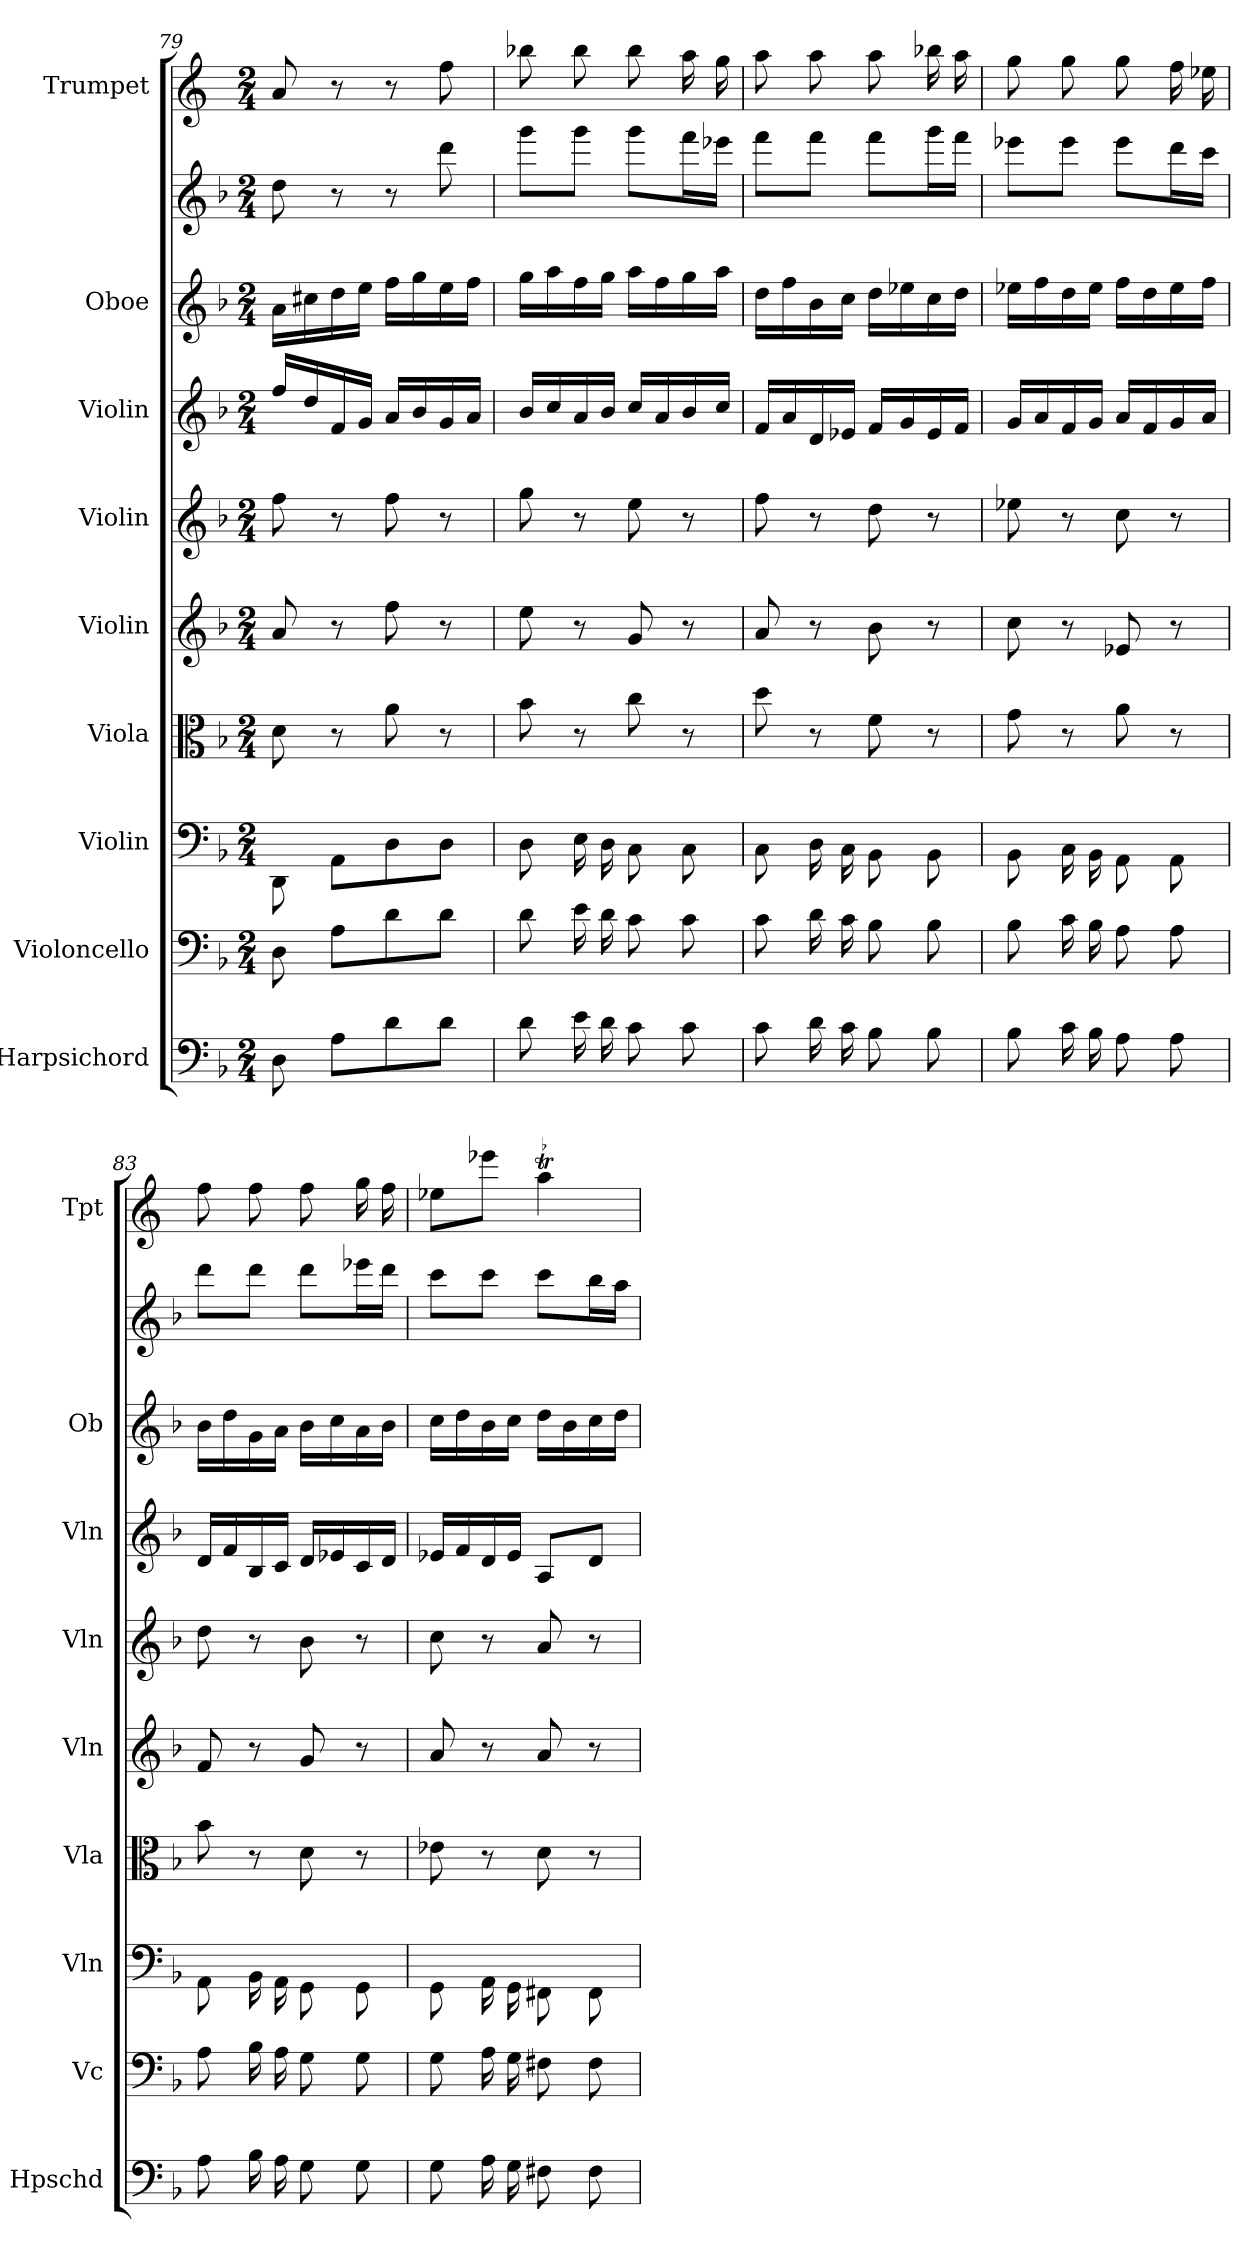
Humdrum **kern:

**kern	**kern	**kern	**kern	**kern	**kern	**kern	**kern	**kern	**kern
*part10	*part9	*part8	*part7	*part6	*part5	*part4	*part3	*part2	*part1
*staff10	*staff9	*staff8	*staff7	*staff6	*staff5	*staff4	*staff3	*staff2	*staff1
*I"Harpsichord	*I"Violoncello	*I"Violin	*I"Viola	*I"Violin	*I"Violin	*I"Violin	*I"Oboe	*	*I"Trumpet
*I'Hpschd	*I'Vc	*I'Vln	*I'Vla	*I'Vln	*I'Vln	*I'Vln	*I'Ob	*	*I'Tpt
*clefF4	*clefF4	*clefF4	*clefC3	*clefG2	*clefG2	*clefG2	*clefG2	*clefG2	*clefG2
*	*	*	*	*	*	*	*	*	*ITrd1c2
*k[b-]	*k[b-]	*k[b-]	*k[b-]	*k[b-]	*k[b-]	*k[b-]	*k[b-]	*k[b-]	*k[b-e-]
*F:	*F:	*F:	*F:	*F:	*F:	*F:	*F:	*F:	*B-:
*M2/4	*M2/4	*M2/4	*M2/4	*M2/4	*M2/4	*M2/4	*M2/4	*M2/4	*M2/4
=79	=79	=79	=79	=79	=79	=79	=79	=79	=79
8D\	8D\	8DD\	8d\	8a/	8ff\	16ff/LL	16a\LL	8dd\	8g/
.	.	.	.	.	.	16dd/	16cc#X\	.	.
8A\L	8A\L	8AA\L	8r	8r	8r	16f/	16dd\	8r	8r
.	.	.	.	.	.	16g/JJ	16ee\JJ	.	.
8d\	8d\	8D\	8a\	8ff\	8ff\	16a/LL	16ff\LL	8r	8r
.	.	.	.	.	.	16b-/	16gg\	.	.
8d\J	8d\J	8D\J	8r	8r	8r	16g/	16ee\	8ddd\	8ee-\
.	.	.	.	.	.	16a/JJ	16ff\JJ	.	.
=80	=80	=80	=80	=80	=80	=80	=80	=80	=80
8d\	8d\	8D\	8b-\	8ee\	8gg\	16b-/LL	16gg\LL	8ggg\L	8aa-X\
.	.	.	.	.	.	16cc/	16aa\	.	.
16e\	16e\	16E\	8r	8r	8r	16a/	16ff\	8ggg\J	8aa-\
16d\	16d\	16D\	.	.	.	16b-/JJ	16gg\JJ	.	.
8c\	8c\	8C\	8cc\	8g/	8ee\	16cc/LL	16aa\LL	8ggg\L	8aa-\
.	.	.	.	.	.	16a/	16ff\	.	.
8c\	8c\	8C\	8r	8r	8r	16b-/	16gg\	16fff\L	16gg\
.	.	.	.	.	.	16cc/JJ	16aa\JJ	16eee-X\JJ	16ff\
=81	=81	=81	=81	=81	=81	=81	=81	=81	=81
8c\	8c\	8C\	8dd\	8a/	8ff\	16f/LL	16dd\LL	8fff\L	8gg\
.	.	.	.	.	.	16a/	16ff\	.	.
16d\	16d\	16D\	8r	8r	8r	16d/	16b-\	8fff\J	8gg\
16c\	16c\	16C\	.	.	.	16e-X/JJ	16cc\JJ	.	.
8B-\	8B-\	8BB-\	8f\	8b-\	8dd\	16f/LL	16dd\LL	8fff\L	8gg\
.	.	.	.	.	.	16g/	16ee-X\	.	.
8B-\	8B-\	8BB-\	8r	8r	8r	16e-/	16cc\	16ggg\L	16aa-X\
.	.	.	.	.	.	16f/JJ	16dd\JJ	16fff\JJ	16gg\
=82	=82	=82	=82	=82	=82	=82	=82	=82	=82
8B-\	8B-\	8BB-\	8g\	8cc\	8ee-X\	16g/LL	16ee-X\LL	8eee-X\L	8ff\
.	.	.	.	.	.	16a/	16ff\	.	.
16c\	16c\	16C\	8r	8r	8r	16f/	16dd\	8eee-\J	8ff\
16B-\	16B-\	16BB-\	.	.	.	16g/JJ	16ee-\JJ	.	.
8A\	8A\	8AA\	8a\	8e-X/	8cc\	16a/LL	16ff\LL	8eee-\L	8ff\
.	.	.	.	.	.	16f/	16dd\	.	.
8A\	8A\	8AA\	8r	8r	8r	16g/	16ee-\	16ddd\L	16ee-\
.	.	.	.	.	.	16a/JJ	16ff\JJ	16ccc\JJ	16dd-X\
=83	=83	=83	=83	=83	=83	=83	=83	=83	=83
8A\	8A\	8AA\	8b-\	8f/	8dd\	16d/LL	16b-\LL	8ddd\L	8ee-\
.	.	.	.	.	.	16f/	16dd\	.	.
16B-\	16B-\	16BB-\	8r	8r	8r	16B-/	16g\	8ddd\J	8ee-\
16A\	16A\	16AA\	.	.	.	16c/JJ	16a\JJ	.	.
8G\	8G\	8GG\	8d\	8g/	8b-\	16d/LL	16b-\LL	8ddd\L	8ee-\
.	.	.	.	.	.	16e-X/	16cc\	.	.
8G\	8G\	8GG\	8r	8r	8r	16c/	16a\	16eee-X\L	16ff\
.	.	.	.	.	.	16d/JJ	16b-\JJ	16ddd\JJ	16ee-\
=84	=84	=84	=84	=84	=84	=84	=84	=84	=84
8G\	8G\	8GG\	8e-X\	8a/	8cc\	16e-X/LL	16cc\LL	8ccc\L	8dd-X\L
.	.	.	.	.	.	16f/	16dd\	.	.
16A\	16A\	16AA\	8r	8r	8r	16d/	16b-\	8ccc\J	8ddd-X\J
16G\	16G\	16GG\	.	.	.	16e-/JJ	16cc\JJ	.	.
!	!	!	!	!	!	!	!	!	!LO:TR:acc=-
8F#X\	8F#X\	8FF#X\	8d\	8a/	8a/	8A/L	16dd\LL	8ccc\L	4ggT\
.	.	.	.	.	.	.	16b-\	.	.
8F#\	8F#\	8FF#\	8r	8r	8r	8d/J	16cc\	16bb-\L	.
.	.	.	.	.	.	.	16dd\JJ	16aa\JJ	.
=	=	=	=	=	=	=	=	=	=
*-	*-	*-	*-	*-	*-	*-	*-	*-	*-
